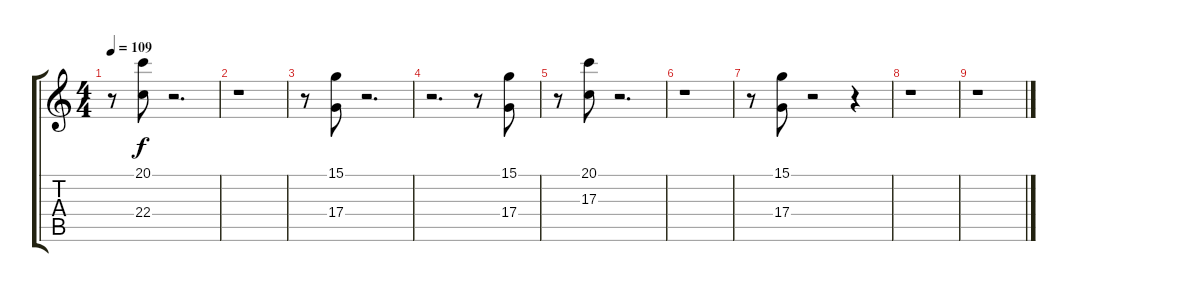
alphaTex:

\track "" {instrument orchestrahit}
\staff {score tabs}
\tuning (E4 B3 G3 D3 A2 E2) {hide}
\ts (4 4)
\tempo 109
\clef g2
\ks c
r.8{dy f} (20.1 22.4).8 r.2{d} |
r.1 |
r.8 (15.1 17.4).8 r.2{d} |
r.2{d} r.8 (15.1 17.4).8 |
r.8 (20.1 17.3).8 r.2{d} |
r.1 |
r.8 (15.1 17.4).8 r.2 r.4 |
r.1 |
r.1
